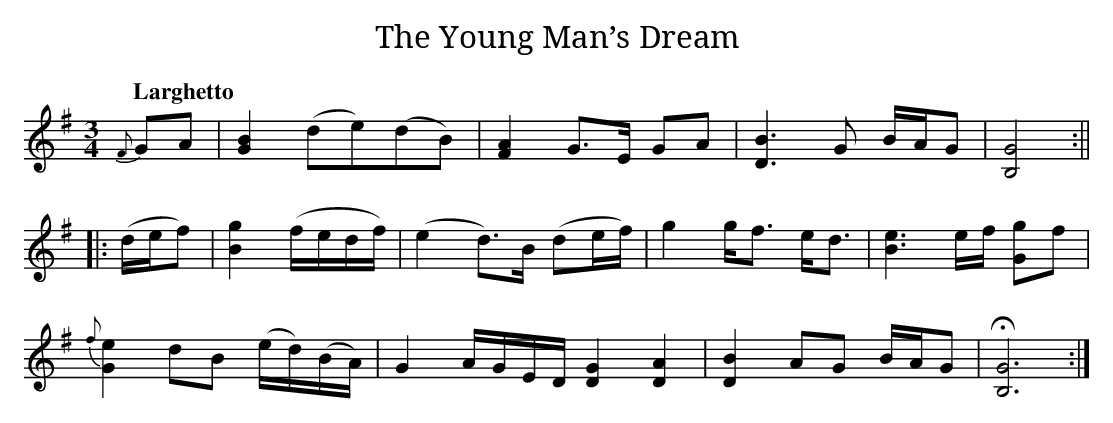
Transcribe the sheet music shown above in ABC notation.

X:1
T:Young Man’s Dream, The
M:3/4
L:1/8
Q:"Larghetto"
K:G
{F}GA|[G2B2] (de)(dB)|[F2A2] G>E GA|[D3B3]G B/A/G|[B,4G4]:||
|:(d/e/f)|[B2g2] (f/e/d/f/)|(e2d>)B (de/f/)|g2 g<f e<d|[B3e3] e/f/ [Gg]f|
{f}[G2e2]dB (e/d/)(B/A/)| G2- A/G/E/D/ [D2G2][D2A2]|[D2B2] AG B/A/G|!fermata! [B,6G6]:|
